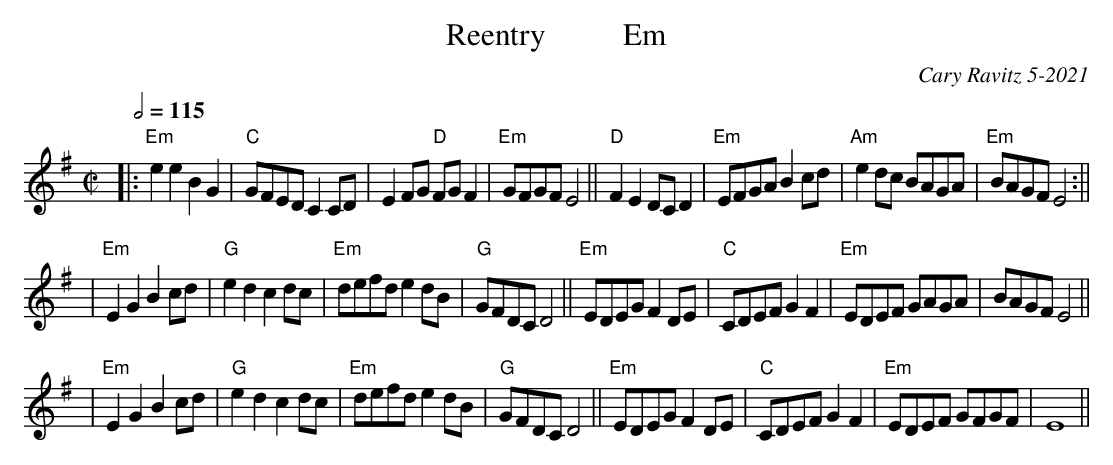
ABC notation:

X:1
T: Reentry          Em
C: Cary Ravitz 5-2021
M: C|
L: 1/8
Q: 1/2=115
K: Em
|: "Em"e2 e2 B2 G2 | "C"GFED C2 CD | E2 FG "D"FG F2 | "Em"GFGF E4 || "D"F2 E2 DC D2 | "Em"EFGA B2 cd | "Am"e2 dc BAGA| "Em"BAGF E4 :||
| "Em"E2 G2 B2 cd | "G"e2 d2 c2 dc | "Em"defd e2 dB | "G"GFDC D4 || "Em"EDEG F2 DE | "C"CDEF G2 F2 | "Em"EDEF GAGA | BAGF E4 ||
| "Em"E2 G2 B2 cd | "G"e2 d2 c2 dc | "Em"defd e2 dB | "G"GFDC D4 || "Em"EDEG F2 DE | "C"CDEF G2 F2 | "Em"EDEF GFGF | E8 ||
